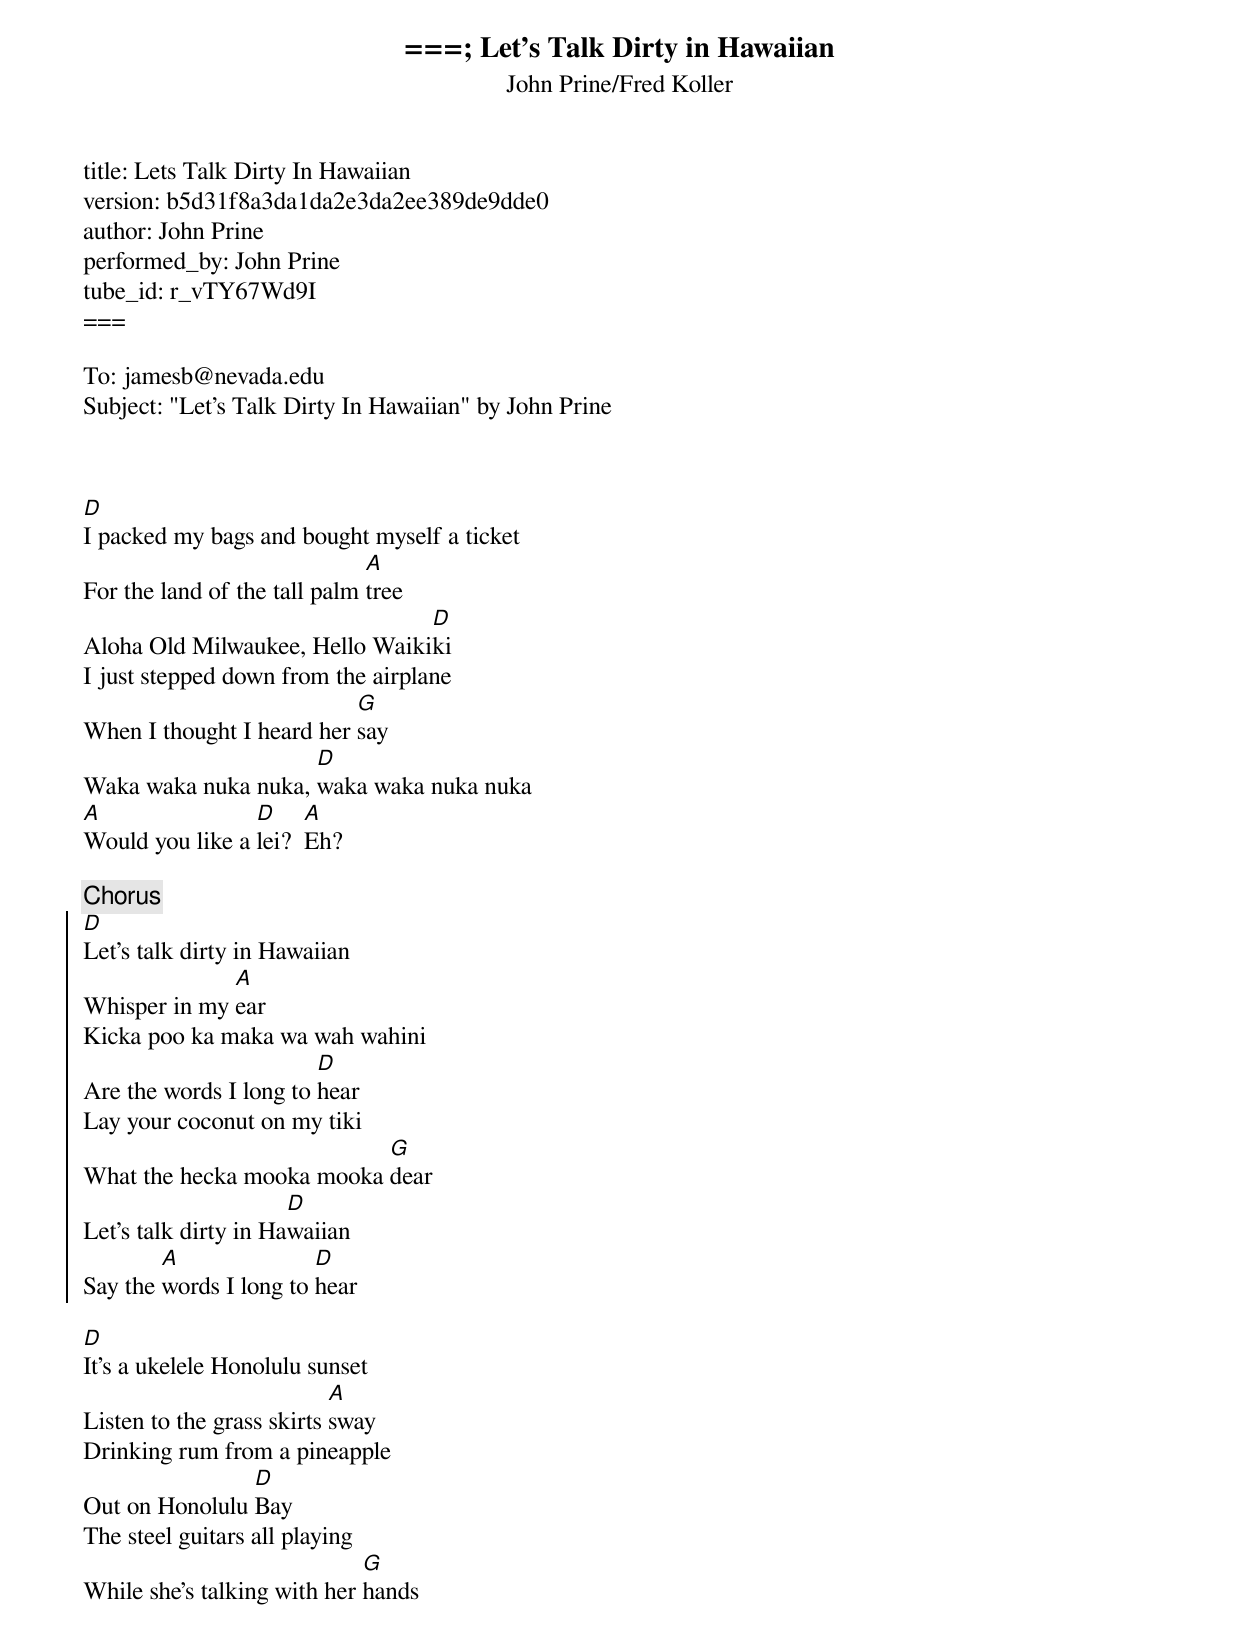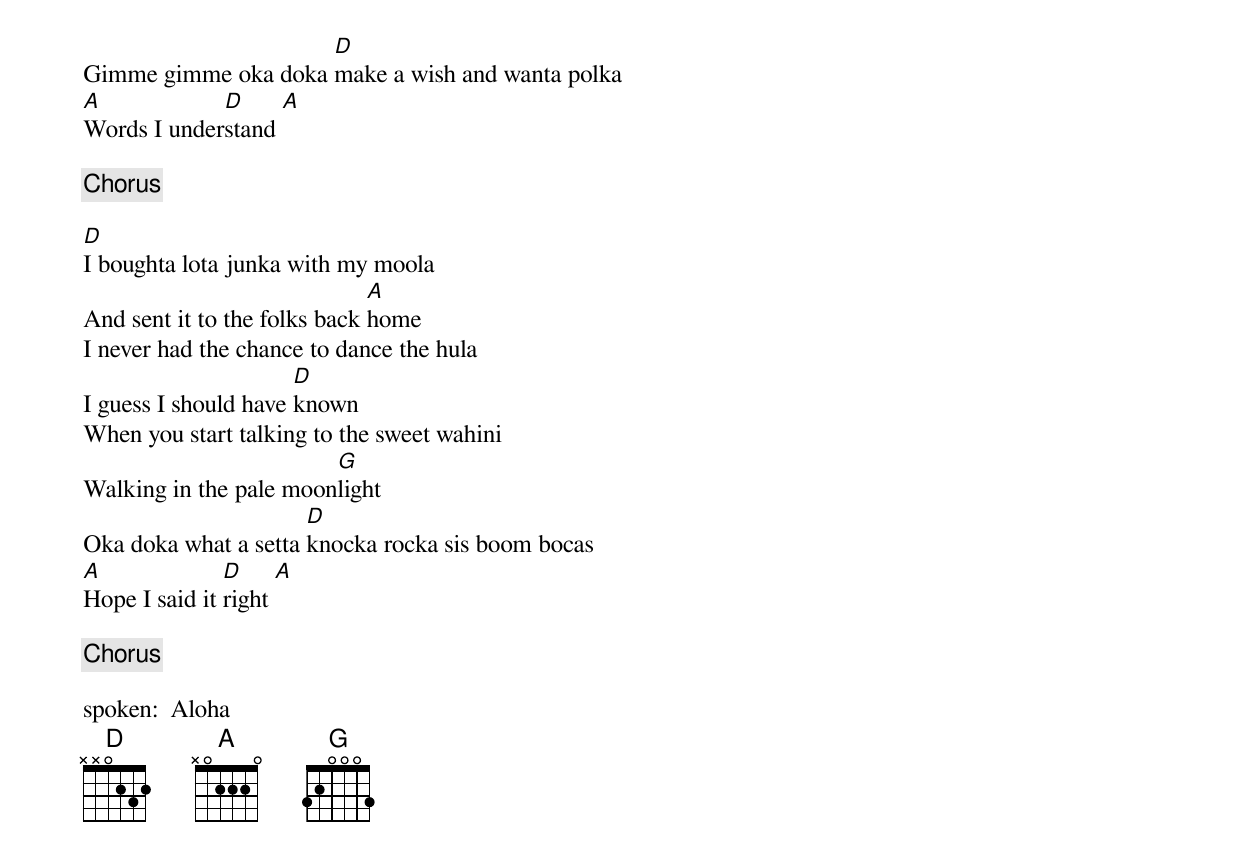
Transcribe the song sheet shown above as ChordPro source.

===
title: Lets Talk Dirty In Hawaiian
version: b5d31f8a3da1da2e3da2ee389de9dde0
author: John Prine
performed_by: John Prine
tube_id: r_vTY67Wd9I
===

To: jamesb@nevada.edu
Subject: "Let's Talk Dirty In Hawaiian" by John Prine


{title:Let's Talk Dirty in Hawaiian}
{st:John Prine/Fred Koller}

[D]I packed my bags and bought myself a ticket
For the land of the tall palm [A]tree
Aloha Old Milwaukee, Hello Waiki[D]ki
I just stepped down from the airplane
When I thought I heard her [G]say
Waka waka nuka nuka, [D]waka waka nuka nuka
[A]Would you like a [D]lei?  [A]Eh?

{C:Chorus}
{soc}
[D]Let's talk dirty in Hawaiian
Whisper in my [A]ear
Kicka poo ka maka wa wah wahini
Are the words I long to [D]hear
Lay your coconut on my tiki
What the hecka mooka mooka [G]dear
Let's talk dirty in Ha[D]waiian
Say the [A]words I long to [D]hear
{eoc}

[D]It's a ukelele Honolulu sunset
Listen to the grass skirts [A]sway
Drinking rum from a pineapple
Out on Honolulu [D]Bay
The steel guitars all playing
While she's talking with her [G]hands
Gimme gimme oka doka [D]make a wish and wanta polka
[A]Words I under[D]stand [A]

{C:Chorus}

[D]I boughta lota junka with my moola
And sent it to the folks back [A]home
I never had the chance to dance the hula
I guess I should have [D]known
When you start talking to the sweet wahini
Walking in the pale moon[G]light
Oka doka what a setta [D]knocka rocka sis boom bocas
[A]Hope I said it [D]right [A]

{C:Chorus}

spoken:  Aloha
